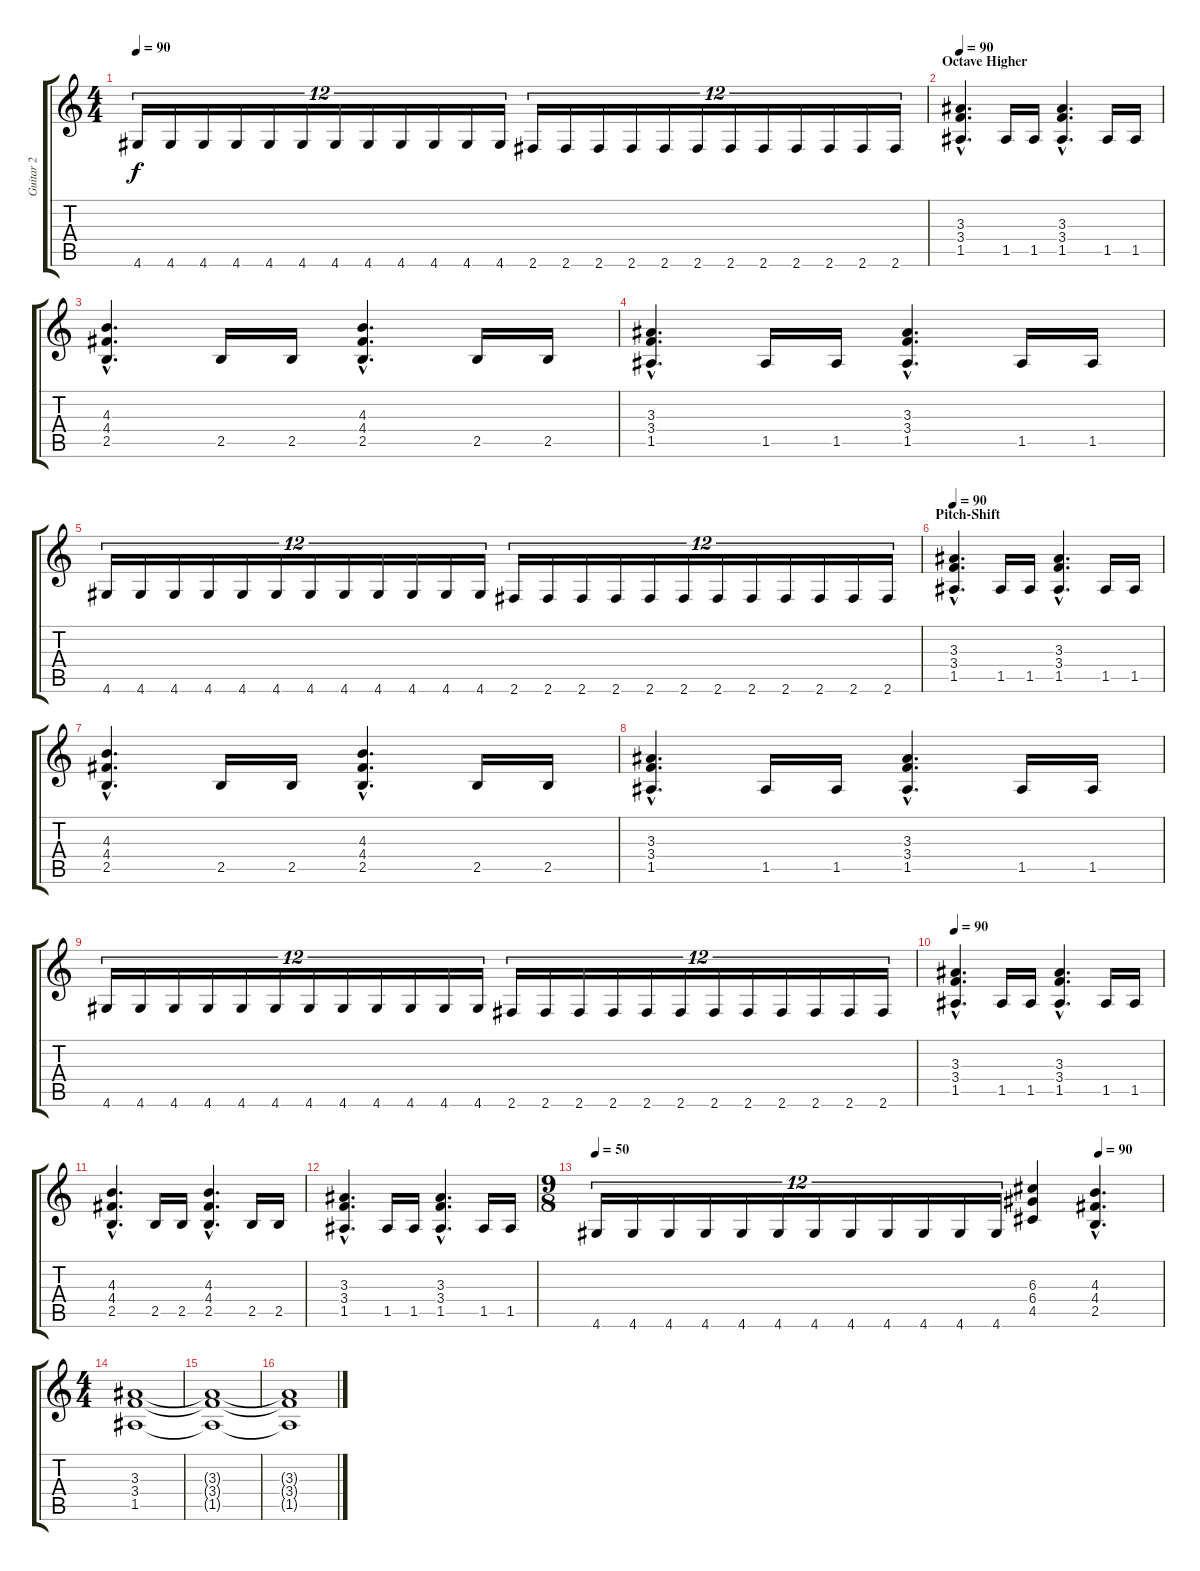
\track ("Guitar 2" "Guitar 2") {instrument distortionguitar}
\staff {score tabs}
\tuning (E4 B3 G3 D3 A2 E2) {hide}
\ts (4 4)
\tempo 90
\clef g2
\ks c
4.6.16{tu (12 8) dy f} 4.6.16{tu (12 8)} 4.6.16{tu (12 8)} 4.6.16{tu (12 8)} 4.6.16{tu (12 8)} 4.6.16{tu (12 8)} 4.6.16{tu (12 8)} 4.6.16{tu (12 8)} 4.6.16{tu (12 8)} 4.6.16{tu (12 8)} 4.6.16{tu (12 8)} 4.6.16{tu (12 8)} 2.6.16{tu (12 8)} 2.6.16{tu (12 8)} 2.6.16{tu (12 8)} 2.6.16{tu (12 8)} 2.6.16{tu (12 8)} 2.6.16{tu (12 8)} 2.6.16{tu (12 8)} 2.6.16{tu (12 8)} 2.6.16{tu (12 8)} 2.6.16{tu (12 8)} 2.6.16{tu (12 8)} 2.6.16{tu (12 8)} |
\section ("" "Octave Higher")
\tempo 90
(3.3{hac} 3.4{hac} 1.5{hac}).4{d volume 14 instrument distortionguitar} 1.5.16 1.5.16 (3.3{hac} 3.4{hac} 1.5{hac}).4{d} 1.5.16 1.5.16 |
(4.3{hac} 4.4{hac} 2.5{hac}).4{d} 2.5.16 2.5.16 (4.3{hac} 4.4{hac} 2.5{hac}).4{d} 2.5.16 2.5.16 |
(3.3{hac} 3.4{hac} 1.5{hac}).4{d} 1.5.16 1.5.16 (3.3{hac} 3.4{hac} 1.5{hac}).4{d} 1.5.16 1.5.16 |
4.6.16{tu (12 8)} 4.6.16{tu (12 8)} 4.6.16{tu (12 8)} 4.6.16{tu (12 8)} 4.6.16{tu (12 8)} 4.6.16{tu (12 8)} 4.6.16{tu (12 8)} 4.6.16{tu (12 8)} 4.6.16{tu (12 8)} 4.6.16{tu (12 8)} 4.6.16{tu (12 8)} 4.6.16{tu (12 8)} 2.6.16{tu (12 8)} 2.6.16{tu (12 8)} 2.6.16{tu (12 8)} 2.6.16{tu (12 8)} 2.6.16{tu (12 8)} 2.6.16{tu (12 8)} 2.6.16{tu (12 8)} 2.6.16{tu (12 8)} 2.6.16{tu (12 8)} 2.6.16{tu (12 8)} 2.6.16{tu (12 8)} 2.6.16{tu (12 8)} |
\section ("" "Pitch-Shift")
\tempo 90
(3.3{hac} 3.4{hac} 1.5{hac}).4{d volume 14 instrument distortionguitar} 1.5.16 1.5.16 (3.3{hac} 3.4{hac} 1.5{hac}).4{d} 1.5.16 1.5.16 |
(4.3{hac} 4.4{hac} 2.5{hac}).4{d} 2.5.16 2.5.16 (4.3{hac} 4.4{hac} 2.5{hac}).4{d} 2.5.16 2.5.16 |
(3.3{hac} 3.4{hac} 1.5{hac}).4{d} 1.5.16 1.5.16 (3.3{hac} 3.4{hac} 1.5{hac}).4{d} 1.5.16 1.5.16 |
4.6.16{tu (12 8)} 4.6.16{tu (12 8)} 4.6.16{tu (12 8)} 4.6.16{tu (12 8)} 4.6.16{tu (12 8)} 4.6.16{tu (12 8)} 4.6.16{tu (12 8)} 4.6.16{tu (12 8)} 4.6.16{tu (12 8)} 4.6.16{tu (12 8)} 4.6.16{tu (12 8)} 4.6.16{tu (12 8)} 2.6.16{tu (12 8)} 2.6.16{tu (12 8)} 2.6.16{tu (12 8)} 2.6.16{tu (12 8)} 2.6.16{tu (12 8)} 2.6.16{tu (12 8)} 2.6.16{tu (12 8)} 2.6.16{tu (12 8)} 2.6.16{tu (12 8)} 2.6.16{tu (12 8)} 2.6.16{tu (12 8)} 2.6.16{tu (12 8)} |
\tempo 90
(3.3{hac} 3.4{hac} 1.5{hac}).4{d volume 14 instrument distortionguitar} 1.5.16 1.5.16 (3.3{hac} 3.4{hac} 1.5{hac}).4{d} 1.5.16 1.5.16 |
(4.3{hac} 4.4{hac} 2.5{hac}).4{d} 2.5.16 2.5.16 (4.3{hac} 4.4{hac} 2.5{hac}).4{d} 2.5.16 2.5.16 |
(3.3{hac} 3.4{hac} 1.5{hac}).4{d} 1.5.16 1.5.16 (3.3{hac} 3.4{hac} 1.5{hac}).4{d} 1.5.16 1.5.16 |
\ts (9 8)
\tempo 50
\tempo (90 0.8888888888888888)
4.6.16{tu (12 8)} 4.6.16{tu (12 8)} 4.6.16{tu (12 8)} 4.6.16{tu (12 8)} 4.6.16{tu (12 8)} 4.6.16{tu (12 8)} 4.6.16{tu (12 8)} 4.6.16{tu (12 8)} 4.6.16{tu (12 8)} 4.6.16{tu (12 8)} 4.6.16{tu (12 8)} 4.6.16{tu (12 8)} (6.3 6.4 4.5).4 (4.3{hac} 4.4{hac} 2.5{hac}).4{d} |
\ts (4 4)
(3.3 3.4 1.5).1 |
(3.3{t} 3.4{t} 1.5{t}).1 |
(3.3{t} 3.4{t} 1.5{t}).1
